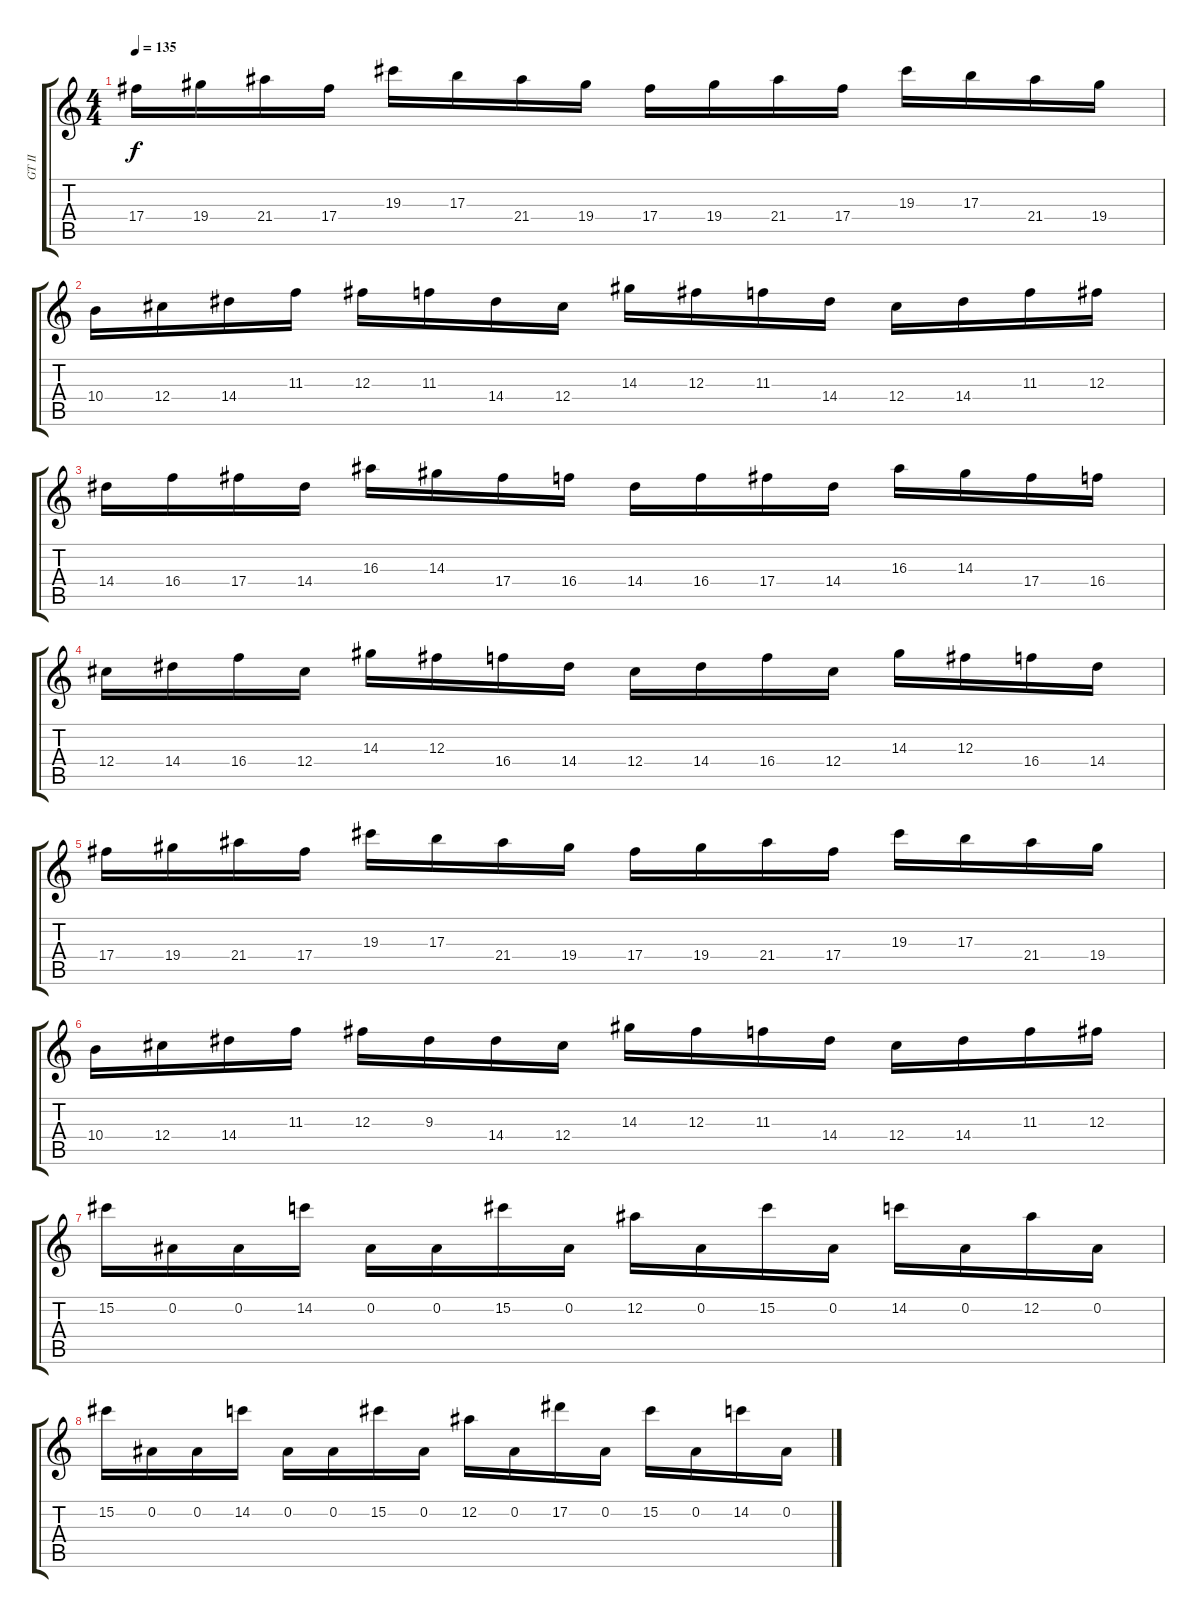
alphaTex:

\track ("GT II" "GT II") {instrument distortionguitar}
\staff {score tabs}
\tuning (Eb4 Bb3 Gb3 Db3 Ab2 Eb2) {hide}
\ts (4 4)
\tempo 135
\clef g2
\ks c
17.4.16{dy f} 19.4.16 21.4.16 17.4.16 19.3.16 17.3.16 21.4.16 19.4.16 17.4.16 19.4.16 21.4.16 17.4.16 19.3.16 17.3.16 21.4.16 19.4.16 |
10.4.16 12.4.16 14.4.16 11.3.16 12.3.16 11.3.16 14.4.16 12.4.16 14.3.16 12.3.16 11.3.16 14.4.16 12.4.16 14.4.16 11.3.16 12.3.16 |
14.4.16 16.4.16 17.4.16 14.4.16 16.3.16 14.3.16 17.4.16 16.4.16 14.4.16 16.4.16 17.4.16 14.4.16 16.3.16 14.3.16 17.4.16 16.4.16 |
12.4.16 14.4.16 16.4.16 12.4.16 14.3.16 12.3.16 16.4.16 14.4.16 12.4.16 14.4.16 16.4.16 12.4.16 14.3.16 12.3.16 16.4.16 14.4.16 |
17.4.16 19.4.16 21.4.16 17.4.16 19.3.16 17.3.16 21.4.16 19.4.16 17.4.16 19.4.16 21.4.16 17.4.16 19.3.16 17.3.16 21.4.16 19.4.16 |
10.4.16 12.4.16 14.4.16 11.3.16 12.3.16 9.3.16 14.4.16 12.4.16 14.3.16 12.3.16 11.3.16 14.4.16 12.4.16 14.4.16 11.3.16 12.3.16 |
15.2.16 0.2.16 0.2.16 14.2.16 0.2.16 0.2.16 15.2.16 0.2.16 12.2.16 0.2.16 15.2.16 0.2.16 14.2.16 0.2.16 12.2.16 0.2.16 |
15.2.16 0.2.16 0.2.16 14.2.16 0.2.16 0.2.16 15.2.16 0.2.16 12.2.16 0.2.16 17.2.16 0.2.16 15.2.16 0.2.16 14.2.16 0.2.16
